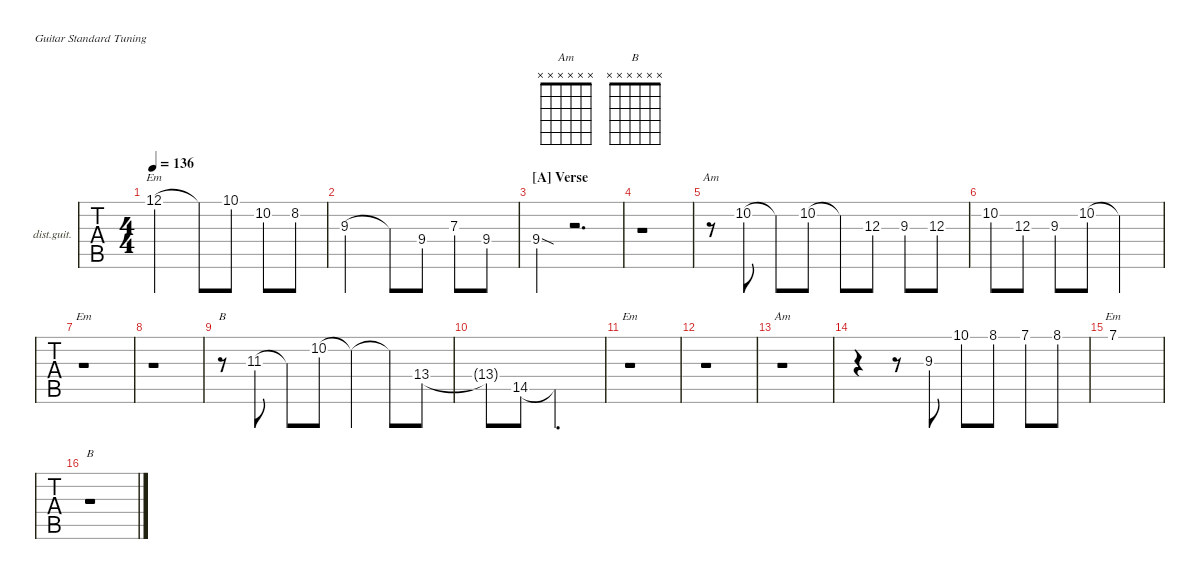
\defaultSystemsLayout 4
\hideDynamics
\bracketExtendMode nobrackets
\firstSystemTrackNameOrientation horizontal
\track ("Distortion Guitar" "dist.guit.") {instrument distortionguitar}
\staff {tabs}
\tuning (E4 B3 G3 D3 A2 E2)
\chord ("Em" x x x x x x)
\chord ("Am" x x x x x x)
\chord ("Em" 7 x x x x x) {firstfret 7 showdiagram false showfingering false}
\chord ("B" x x x x x x)
\chord ("Em" 12 x x x x x) {firstfret 12 showdiagram false showfingering false}
\ts (4 4)
\tempo 136
\clef g2
\ks c
12.1.2{ch "Em" dy mf} 12.1{t}.8 10.1.8 10.2.8 8.2.8 |
9.3.2 9.3{t}.8 9.4.8 7.3.8 9.4.8 |
\section ("A" "Verse")
9.4{sod}.4 r.2{d} |
r.1 |
r.8{ch "Am"} 10.2.8 10.2{t}.8 10.2.8 10.2{t}.8 12.3.8 9.3.8 12.3.8 |
10.2.8 12.3.8 9.3.8 10.2.8 10.2{t}.2 |
r.1{ch "Em"} |
r.1 |
r.8{ch "B"} 11.3{acc #}.8 11.3{t acc #}.8 10.2.8 10.2{t}.4 10.2{t}.8 13.4{acc #}.8 |
13.4{t acc #}.8 14.5.8 14.5{t}.2{d} |
r.1{ch "Em"} |
r.1 |
r.1{ch "Am"} |
r.4 r.8 9.3.8 10.1.8 8.1.8 7.1.8 8.1.8 |
7.1.1{ch "Em"} |
r.1{ch "B"}
